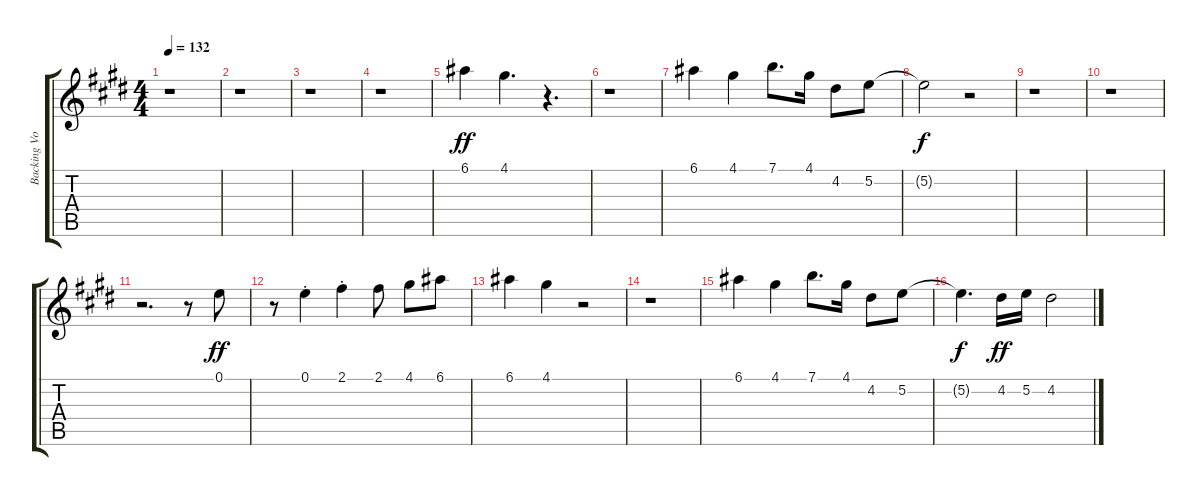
\track ("Backing Vocals" "Backing Vo") {instrument electricguitarjazz}
\staff {score tabs}
\tuning (E4 B3 G3 D3 A2 E2) {hide}
\ts (4 4)
\tempo 132
\clef g2
\ks e
r.1{dy f} |
r.1 |
r.1 |
r.1 |
6.1.4{dy ff} 4.1.4{d} r.4{d} |
r.1 |
6.1.4 4.1.4 7.1.8{d} 4.1.16 4.2.8 5.2.8 |
5.2{t}.2{dy f} r.2 |
r.1 |
r.1 |
r.2{d} r.8 0.1.8{dy ff} |
r.8 0.1{st}.4 2.1{st}.4 2.1.8 4.1.8 6.1.8 |
6.1.4 4.1.4 r.2 |
r.1 |
6.1.4 4.1.4 7.1.8{d} 4.1.16 4.2.8 5.2.8 |
5.2{t}.4{d dy f} 4.2.16{dy ff} 5.2.16 4.2.2
